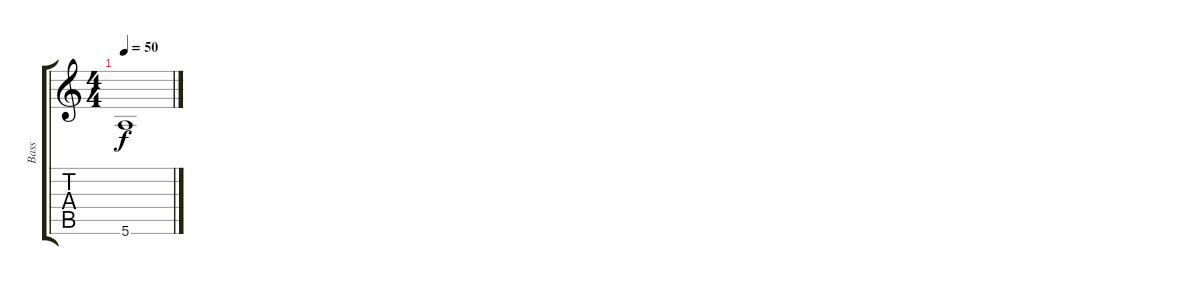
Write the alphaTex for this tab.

\track ("Bass" "Bass") {instrument electricbasspick}
\staff {score tabs}
\tuning (E4 B3 G3 D3 A2 E2) {hide}
\ts (4 4)
\tempo 50
\clef g2
\ks c
5.6.1{dy f}
